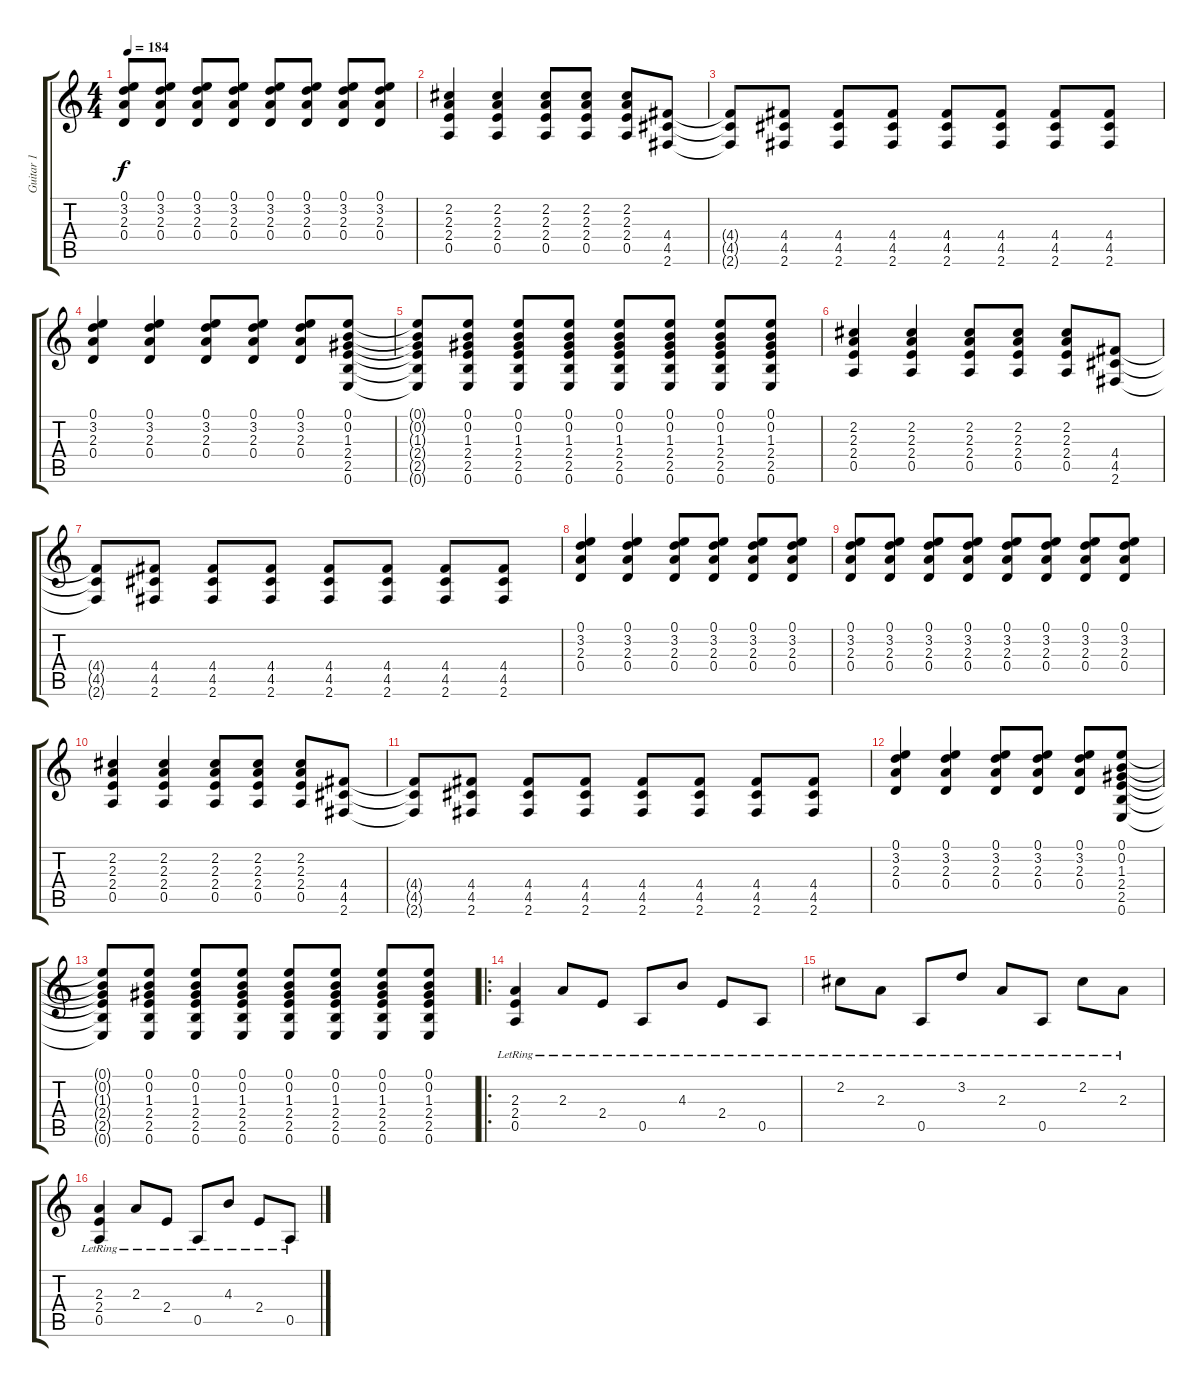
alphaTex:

\track ("Guitar 1" "Guitar 1") {instrument overdrivenguitar}
\staff {score tabs}
\tuning (E4 B3 G3 D3 A2 E2) {hide}
\ts (4 4)
\tempo 184
\clef g2
\ks c
(0.1 3.2 2.3 0.4).8{dy f volume 8} (0.1 3.2 2.3 0.4).8 (0.1 3.2 2.3 0.4).8 (0.1 3.2 2.3 0.4).8 (0.1 3.2 2.3 0.4).8 (0.1 3.2 2.3 0.4).8 (0.1 3.2 2.3 0.4).8 (0.1 3.2 2.3 0.4).8 |
(2.2 2.3 2.4 0.5).4{volume 8} (2.2 2.3 2.4 0.5).4 (2.2 2.3 2.4 0.5).8 (2.2 2.3 2.4 0.5).8 (2.2 2.3 2.4 0.5).8 (4.4 4.5 2.6).8 |
(4.4{t} 4.5{t} 2.6{t}).8 (4.4 4.5 2.6).8{volume 8} (4.4 4.5 2.6).8 (4.4 4.5 2.6).8 (4.4 4.5 2.6).8 (4.4 4.5 2.6).8 (4.4 4.5 2.6).8 (4.4 4.5 2.6).8 |
(0.1 3.2 2.3 0.4).4{volume 8} (0.1 3.2 2.3 0.4).4 (0.1 3.2 2.3 0.4).8 (0.1 3.2 2.3 0.4).8 (0.1 3.2 2.3 0.4).8 (0.1 0.2 1.3 2.4 2.5 0.6).8 |
(0.1{t} 0.2{t} 1.3{t} 2.4{t} 2.5{t} 0.6{t}).8{volume 8} (0.1 0.2 1.3 2.4 2.5 0.6).8 (0.1 0.2 1.3 2.4 2.5 0.6).8 (0.1 0.2 1.3 2.4 2.5 0.6).8 (0.1 0.2 1.3 2.4 2.5 0.6).8 (0.1 0.2 1.3 2.4 2.5 0.6).8 (0.1 0.2 1.3 2.4 2.5 0.6).8 (0.1 0.2 1.3 2.4 2.5 0.6).8 |
(2.2 2.3 2.4 0.5).4{volume 8} (2.2 2.3 2.4 0.5).4 (2.2 2.3 2.4 0.5).8 (2.2 2.3 2.4 0.5).8 (2.2 2.3 2.4 0.5).8 (4.4 4.5 2.6).8 |
(4.4{t} 4.5{t} 2.6{t}).8{volume 8} (4.4 4.5 2.6).8 (4.4 4.5 2.6).8 (4.4 4.5 2.6).8 (4.4 4.5 2.6).8 (4.4 4.5 2.6).8 (4.4 4.5 2.6).8 (4.4 4.5 2.6).8 |
(0.1 3.2 2.3 0.4).4{volume 8} (0.1 3.2 2.3 0.4).4 (0.1 3.2 2.3 0.4).8 (0.1 3.2 2.3 0.4).8 (0.1 3.2 2.3 0.4).8 (0.1 3.2 2.3 0.4).8 |
(0.1 3.2 2.3 0.4).8{volume 8} (0.1 3.2 2.3 0.4).8 (0.1 3.2 2.3 0.4).8 (0.1 3.2 2.3 0.4).8 (0.1 3.2 2.3 0.4).8 (0.1 3.2 2.3 0.4).8 (0.1 3.2 2.3 0.4).8 (0.1 3.2 2.3 0.4).8 |
(2.2 2.3 2.4 0.5).4{volume 8} (2.2 2.3 2.4 0.5).4 (2.2 2.3 2.4 0.5).8 (2.2 2.3 2.4 0.5).8 (2.2 2.3 2.4 0.5).8 (4.4 4.5 2.6).8 |
(4.4{t} 4.5{t} 2.6{t}).8 (4.4 4.5 2.6).8{volume 8} (4.4 4.5 2.6).8 (4.4 4.5 2.6).8 (4.4 4.5 2.6).8 (4.4 4.5 2.6).8 (4.4 4.5 2.6).8 (4.4 4.5 2.6).8 |
(0.1 3.2 2.3 0.4).4{volume 8} (0.1 3.2 2.3 0.4).4 (0.1 3.2 2.3 0.4).8 (0.1 3.2 2.3 0.4).8 (0.1 3.2 2.3 0.4).8 (0.1 0.2 1.3 2.4 2.5 0.6).8 |
(0.1{t} 0.2{t} 1.3{t} 2.4{t} 2.5{t} 0.6{t}).8{volume 8} (0.1 0.2 1.3 2.4 2.5 0.6).8 (0.1 0.2 1.3 2.4 2.5 0.6).8 (0.1 0.2 1.3 2.4 2.5 0.6).8 (0.1 0.2 1.3 2.4 2.5 0.6).8 (0.1 0.2 1.3 2.4 2.5 0.6).8 (0.1 0.2 1.3 2.4 2.5 0.6).8 (0.1 0.2 1.3 2.4 2.5 0.6).8 |
\ro
(2.3{lr} 2.4{lr} 0.5{lr}).4{volume 13} 2.3{lr}.8 2.4{lr}.8 0.5{lr}.8 4.3{lr}.8 2.4{lr}.8 0.5{lr}.8 |
2.2{lr}.8 2.3{lr}.8 0.5{lr}.8 3.2{lr}.8 2.3{lr}.8 0.5{lr}.8 2.2{lr}.8 2.3{lr}.8 |
(2.3{lr} 2.4{lr} 0.5{lr}).4 2.3{lr}.8 2.4{lr}.8 0.5{lr}.8 4.3{lr}.8 2.4{lr}.8 0.5{lr}.8
